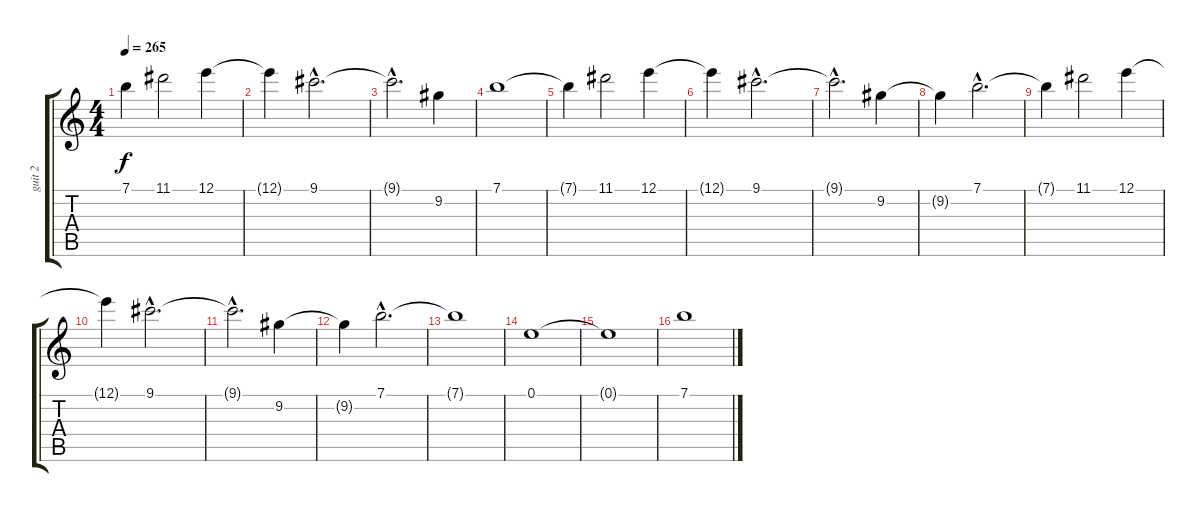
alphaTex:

\track ("guit 2" "guit 2") {instrument distortionguitar}
\staff {score tabs}
\tuning (E4 B3 G3 D3 A2 E2) {hide}
\ts (4 4)
\tempo 265
\clef g2
\ks c
7.1{t}.4{dy f} 11.1.2 12.1.4 |
12.1{t}.4 9.1{hac}.2{d} |
9.1{hac t}.2{d} 9.2.4 |
7.1.1 |
7.1{t}.4 11.1.2 12.1.4 |
12.1{t}.4 9.1{hac}.2{d} |
9.1{hac t}.2{d} 9.2.4 |
9.2{t}.4 7.1{hac}.2{d} |
7.1{t}.4 11.1.2 12.1.4 |
12.1{t}.4 9.1{hac}.2{d} |
9.1{hac t}.2{d} 9.2.4 |
9.2{t}.4 7.1{hac}.2{d} |
7.1{t}.1 |
0.1.1 |
0.1{t}.1 |
7.1.1
